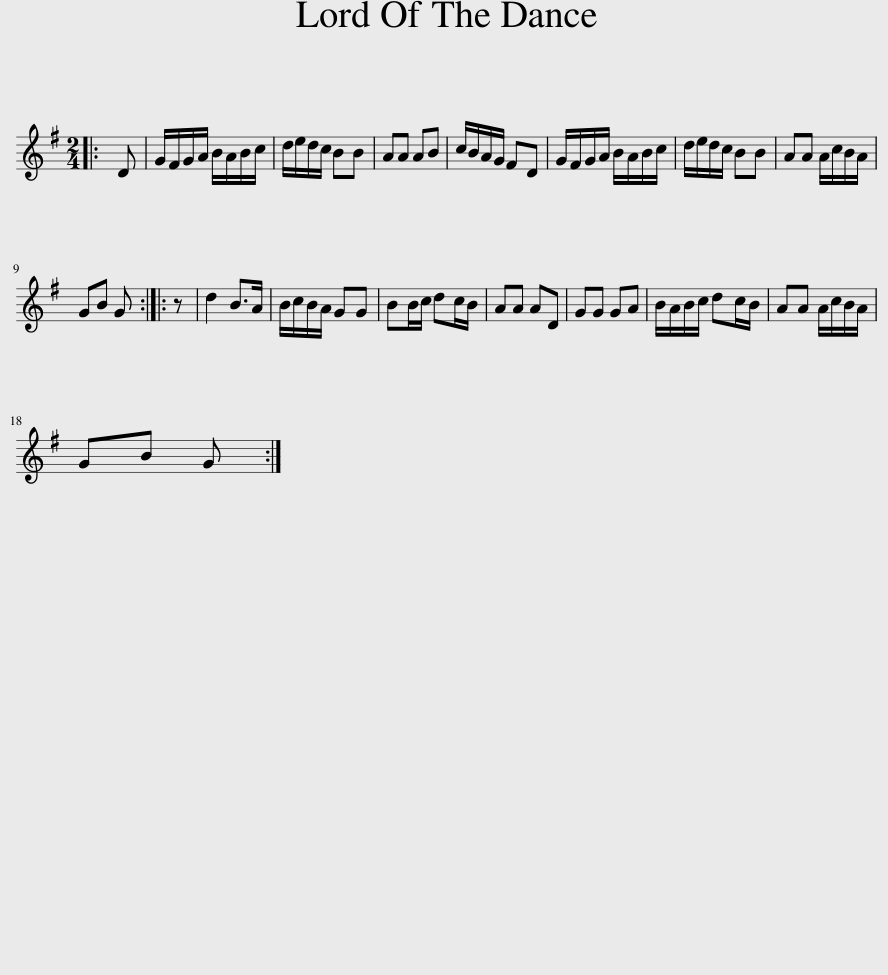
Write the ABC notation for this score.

X:1
L:1/8
M:2/4
I:linebreak $
K:G
V:1 treble
V:1
|: D | G/F/G/A/ B/A/B/c/ | d/e/d/c/ BB | AA AB | c/B/A/G/ FD | %5
 G/F/G/A/ B/A/B/c/ | d/e/d/c/ BB | AA A/c/B/A/ |$ GB G :: z | %10
 d2 B>A | B/c/B/A/ GG | BB/c/ dc/B/ | AA AD | GG GA | %15
 B/A/B/c/ dc/B/ | AA A/c/B/A/ |$ GB G :| %18
